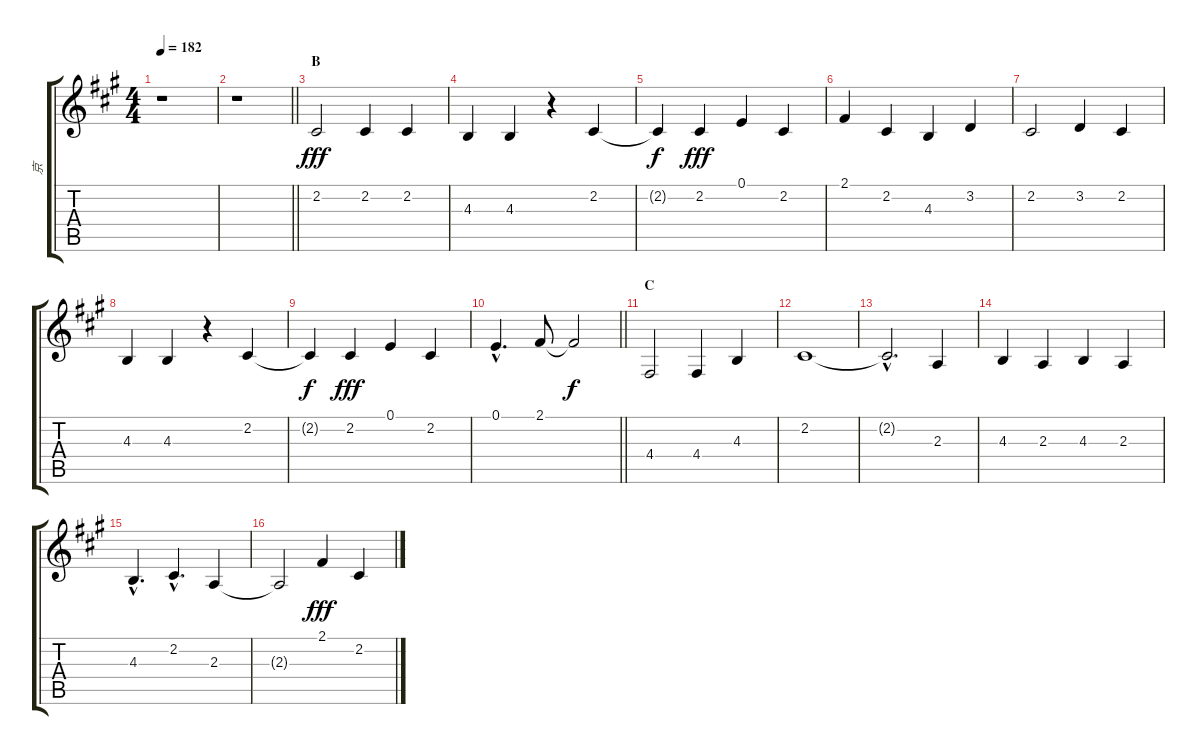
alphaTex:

\track ("京" "京") {instrument orchestralharp}
\staff {score tabs}
\tuning (E4 B3 G3 D3 A2 E2) {hide}
\ts (4 4)
\tempo 182
\clef g2
\ks a
r.1{dy f} |
\barLineRight lightlight
r.1 |
\section ("" "B")
2.2.2{dy fff} 2.2.4 2.2.4 |
4.3.4 4.3.4 r.4 2.2.4 |
2.2{t}.4{dy f} 2.2.4{dy fff} 0.1.4 2.2.4 |
2.1.4 2.2.4 4.3.4 3.2.4 |
2.2.2 3.2.4 2.2.4 |
4.3.4 4.3.4 r.4 2.2.4 |
2.2{t}.4{dy f} 2.2.4{dy fff} 0.1.4 2.2.4 |
\barLineRight lightlight
0.1{hac}.4{d} 2.1.8 2.1{t}.2{dy f} |
\section ("" "C")
4.4.2 4.4.4 4.3.4 |
2.2.1 |
2.2{hac t}.2{d} 2.3.4 |
4.3.4 2.3.4 4.3.4 2.3.4 |
4.3{hac}.4{d} 2.2{hac}.4{d} 2.3.4 |
2.3{t}.2 2.1.4{dy fff} 2.2.4
